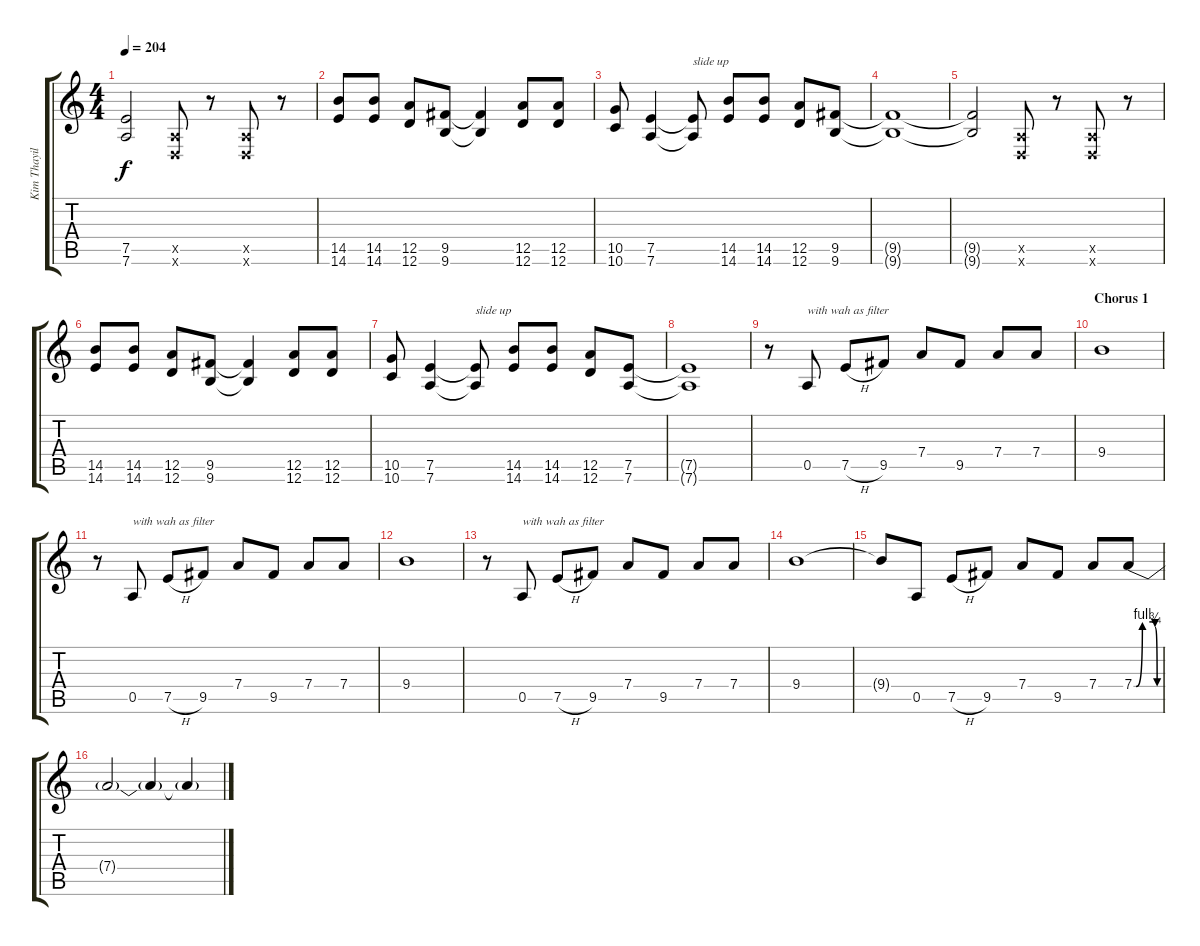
\track ("Kim Thayil - Rhythm Guitar" "Kim Thayil") {instrument overdrivenguitar}
\staff {score tabs}
\tuning (E4 B3 G3 D3 A2 D2) {hide}
\ts (4 4)
\tempo 204
\clef g2
\ks c
(7.5{t} 7.6{t}).2{dy f} (0.5{x} 0.6{x}).8 r.8 (0.5{x} 0.6{x}).8 r.8 |
(14.5 14.6).8 (14.5 14.6).8 (12.5 12.6).8 (9.5 9.6).8 (9.5{t} 9.6{t}).4 (12.5 12.6).8 (12.5 12.6).8 |
(10.5 10.6).8 (7.5 7.6).4 (7.5{t} 7.6{t}).8{txt "slide up"} (14.5 14.6).8 (14.5 14.6).8 (12.5 12.6).8 (9.5 9.6).8 |
(9.5{t} 9.6{t}).1 |
(9.5{t} 9.6{t}).2 (0.5{x} 0.6{x}).8 r.8 (0.5{x} 0.6{x}).8 r.8 |
(14.5 14.6).8 (14.5 14.6).8 (12.5 12.6).8 (9.5 9.6).8 (9.5{t} 9.6{t}).4 (12.5 12.6).8 (12.5 12.6).8 |
(10.5 10.6).8 (7.5 7.6).4 (7.5{t} 7.6{t}).8{txt "slide up"} (14.5 14.6).8 (14.5 14.6).8 (12.5 12.6).8 (7.5 7.6).8 |
(7.5{t} 7.6{t}).1 |
r.8 0.5.8{txt "with wah as filter"} 7.5{h}.8 9.5.8 7.4.8 9.5.8 7.4.8 7.4.8 |
\section ("" "Chorus 1")
9.4.1 |
r.8 0.5.8{txt "with wah as filter"} 7.5{h}.8 9.5.8 7.4.8 9.5.8 7.4.8 7.4.8 |
9.4.1 |
r.8 0.5.8{txt "with wah as filter"} 7.5{h}.8 9.5.8 7.4.8 9.5.8 7.4.8 7.4.8 |
9.4.1 |
9.4{t}.8 0.5.8 7.5{h}.8 9.5.8 7.4.8 9.5.8 7.4.8 7.4{be (custom 0 0 5 0 20 4 45 4 50 3 55 0 60 0)}.8 |
7.4{t}.2 7.4{t}.4 7.4{t}.4
